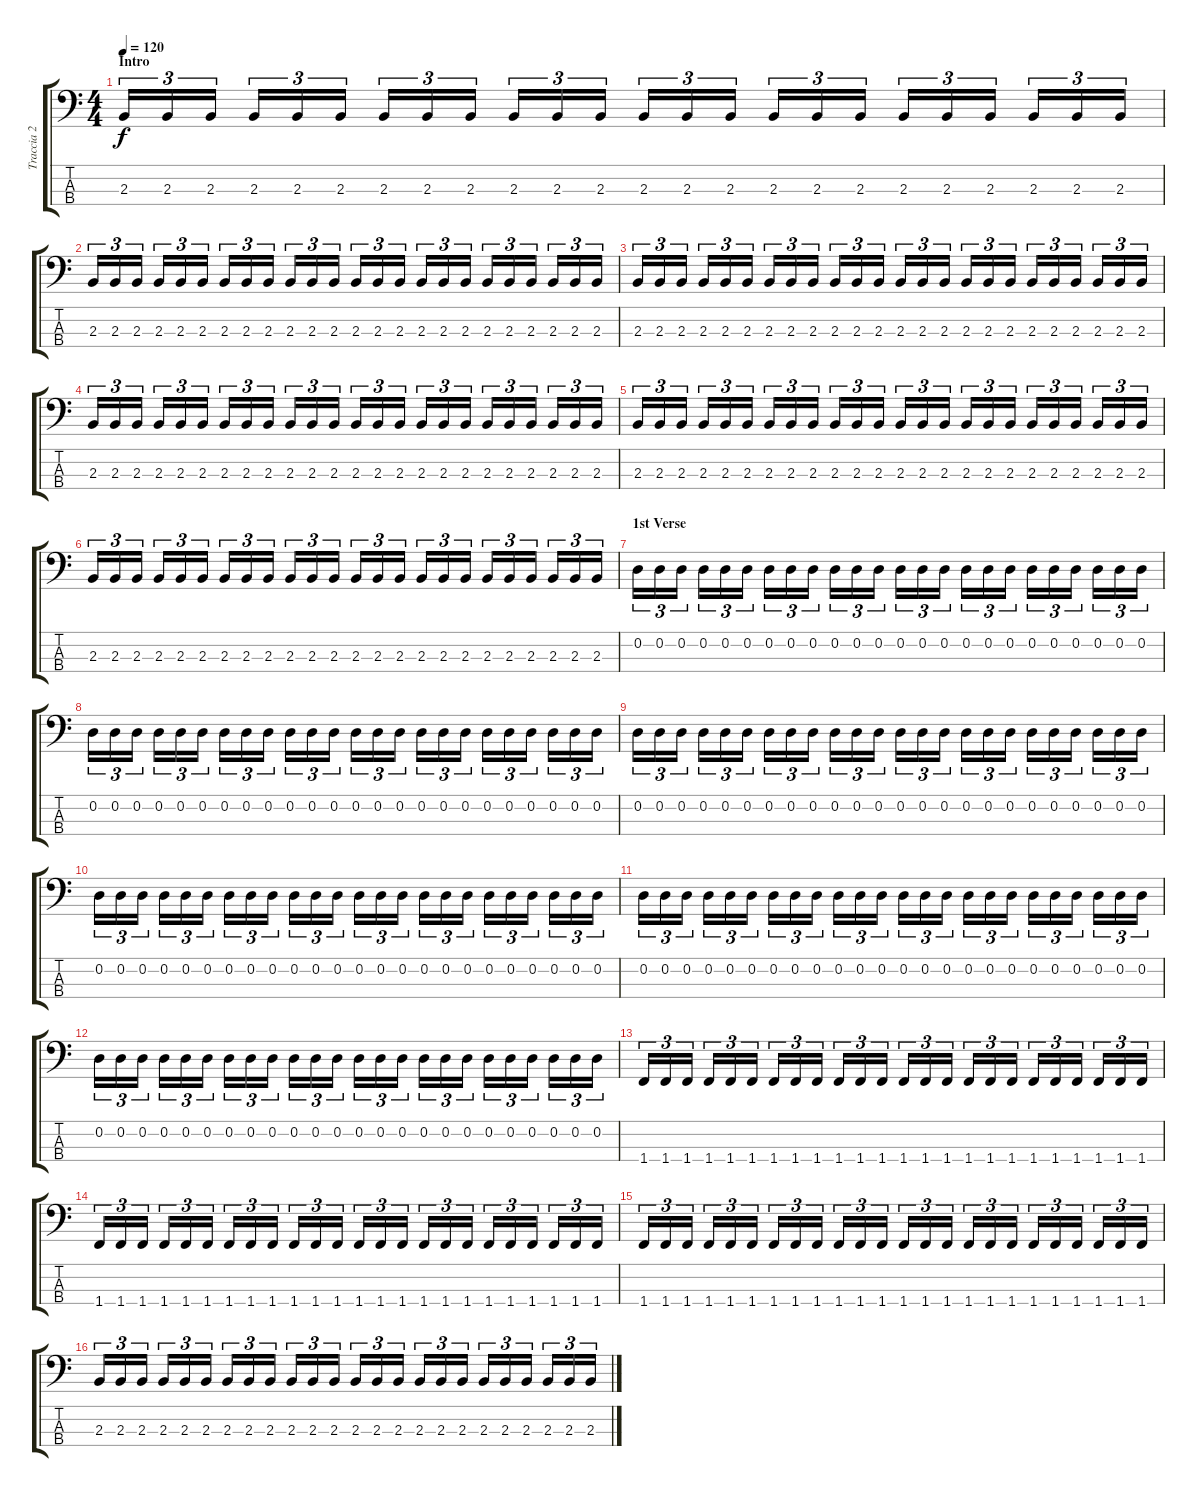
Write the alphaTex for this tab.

\track ("Traccia 2" "Traccia 2") {instrument electricbasspick}
\staff {score tabs}
\tuning (G2 D2 A1 E1) {hide}
\ts (4 4)
\section ("" "Intro")
\tempo 120
\tempo 140
\tempo 120
\clef f4
\ks c
2.3.16{tu (3 2) dy f instrument electricbasspick} 2.3.16{tu (3 2)} 2.3.16{tu (3 2)} 2.3.16{tu (3 2)} 2.3.16{tu (3 2)} 2.3.16{tu (3 2)} 2.3.16{tu (3 2)} 2.3.16{tu (3 2)} 2.3.16{tu (3 2)} 2.3.16{tu (3 2)} 2.3.16{tu (3 2)} 2.3.16{tu (3 2)} 2.3.16{tu (3 2)} 2.3.16{tu (3 2)} 2.3.16{tu (3 2)} 2.3.16{tu (3 2)} 2.3.16{tu (3 2)} 2.3.16{tu (3 2)} 2.3.16{tu (3 2)} 2.3.16{tu (3 2)} 2.3.16{tu (3 2)} 2.3.16{tu (3 2)} 2.3.16{tu (3 2)} 2.3.16{tu (3 2)} |
2.3.16{tu (3 2)} 2.3.16{tu (3 2)} 2.3.16{tu (3 2)} 2.3.16{tu (3 2)} 2.3.16{tu (3 2)} 2.3.16{tu (3 2)} 2.3.16{tu (3 2)} 2.3.16{tu (3 2)} 2.3.16{tu (3 2)} 2.3.16{tu (3 2)} 2.3.16{tu (3 2)} 2.3.16{tu (3 2)} 2.3.16{tu (3 2)} 2.3.16{tu (3 2)} 2.3.16{tu (3 2)} 2.3.16{tu (3 2)} 2.3.16{tu (3 2)} 2.3.16{tu (3 2)} 2.3.16{tu (3 2)} 2.3.16{tu (3 2)} 2.3.16{tu (3 2)} 2.3.16{tu (3 2)} 2.3.16{tu (3 2)} 2.3.16{tu (3 2)} |
2.3.16{tu (3 2)} 2.3.16{tu (3 2)} 2.3.16{tu (3 2)} 2.3.16{tu (3 2)} 2.3.16{tu (3 2)} 2.3.16{tu (3 2)} 2.3.16{tu (3 2)} 2.3.16{tu (3 2)} 2.3.16{tu (3 2)} 2.3.16{tu (3 2)} 2.3.16{tu (3 2)} 2.3.16{tu (3 2)} 2.3.16{tu (3 2)} 2.3.16{tu (3 2)} 2.3.16{tu (3 2)} 2.3.16{tu (3 2)} 2.3.16{tu (3 2)} 2.3.16{tu (3 2)} 2.3.16{tu (3 2)} 2.3.16{tu (3 2)} 2.3.16{tu (3 2)} 2.3.16{tu (3 2)} 2.3.16{tu (3 2)} 2.3.16{tu (3 2)} |
2.3.16{tu (3 2)} 2.3.16{tu (3 2)} 2.3.16{tu (3 2)} 2.3.16{tu (3 2)} 2.3.16{tu (3 2)} 2.3.16{tu (3 2)} 2.3.16{tu (3 2)} 2.3.16{tu (3 2)} 2.3.16{tu (3 2)} 2.3.16{tu (3 2)} 2.3.16{tu (3 2)} 2.3.16{tu (3 2)} 2.3.16{tu (3 2)} 2.3.16{tu (3 2)} 2.3.16{tu (3 2)} 2.3.16{tu (3 2)} 2.3.16{tu (3 2)} 2.3.16{tu (3 2)} 2.3.16{tu (3 2)} 2.3.16{tu (3 2)} 2.3.16{tu (3 2)} 2.3.16{tu (3 2)} 2.3.16{tu (3 2)} 2.3.16{tu (3 2)} |
2.3.16{tu (3 2)} 2.3.16{tu (3 2)} 2.3.16{tu (3 2)} 2.3.16{tu (3 2)} 2.3.16{tu (3 2)} 2.3.16{tu (3 2)} 2.3.16{tu (3 2)} 2.3.16{tu (3 2)} 2.3.16{tu (3 2)} 2.3.16{tu (3 2)} 2.3.16{tu (3 2)} 2.3.16{tu (3 2)} 2.3.16{tu (3 2)} 2.3.16{tu (3 2)} 2.3.16{tu (3 2)} 2.3.16{tu (3 2)} 2.3.16{tu (3 2)} 2.3.16{tu (3 2)} 2.3.16{tu (3 2)} 2.3.16{tu (3 2)} 2.3.16{tu (3 2)} 2.3.16{tu (3 2)} 2.3.16{tu (3 2)} 2.3.16{tu (3 2)} |
2.3.16{tu (3 2)} 2.3.16{tu (3 2)} 2.3.16{tu (3 2)} 2.3.16{tu (3 2)} 2.3.16{tu (3 2)} 2.3.16{tu (3 2)} 2.3.16{tu (3 2)} 2.3.16{tu (3 2)} 2.3.16{tu (3 2)} 2.3.16{tu (3 2)} 2.3.16{tu (3 2)} 2.3.16{tu (3 2)} 2.3.16{tu (3 2)} 2.3.16{tu (3 2)} 2.3.16{tu (3 2)} 2.3.16{tu (3 2)} 2.3.16{tu (3 2)} 2.3.16{tu (3 2)} 2.3.16{tu (3 2)} 2.3.16{tu (3 2)} 2.3.16{tu (3 2)} 2.3.16{tu (3 2)} 2.3.16{tu (3 2)} 2.3.16{tu (3 2)} |
\section ("" "1st Verse")
0.2.16{tu (3 2)} 0.2.16{tu (3 2)} 0.2.16{tu (3 2)} 0.2.16{tu (3 2)} 0.2.16{tu (3 2)} 0.2.16{tu (3 2)} 0.2.16{tu (3 2)} 0.2.16{tu (3 2)} 0.2.16{tu (3 2)} 0.2.16{tu (3 2)} 0.2.16{tu (3 2)} 0.2.16{tu (3 2)} 0.2.16{tu (3 2)} 0.2.16{tu (3 2)} 0.2.16{tu (3 2)} 0.2.16{tu (3 2)} 0.2.16{tu (3 2)} 0.2.16{tu (3 2)} 0.2.16{tu (3 2)} 0.2.16{tu (3 2)} 0.2.16{tu (3 2)} 0.2.16{tu (3 2)} 0.2.16{tu (3 2)} 0.2.16{tu (3 2)} |
0.2.16{tu (3 2)} 0.2.16{tu (3 2)} 0.2.16{tu (3 2)} 0.2.16{tu (3 2)} 0.2.16{tu (3 2)} 0.2.16{tu (3 2)} 0.2.16{tu (3 2)} 0.2.16{tu (3 2)} 0.2.16{tu (3 2)} 0.2.16{tu (3 2)} 0.2.16{tu (3 2)} 0.2.16{tu (3 2)} 0.2.16{tu (3 2)} 0.2.16{tu (3 2)} 0.2.16{tu (3 2)} 0.2.16{tu (3 2)} 0.2.16{tu (3 2)} 0.2.16{tu (3 2)} 0.2.16{tu (3 2)} 0.2.16{tu (3 2)} 0.2.16{tu (3 2)} 0.2.16{tu (3 2)} 0.2.16{tu (3 2)} 0.2.16{tu (3 2)} |
0.2.16{tu (3 2)} 0.2.16{tu (3 2)} 0.2.16{tu (3 2)} 0.2.16{tu (3 2)} 0.2.16{tu (3 2)} 0.2.16{tu (3 2)} 0.2.16{tu (3 2)} 0.2.16{tu (3 2)} 0.2.16{tu (3 2)} 0.2.16{tu (3 2)} 0.2.16{tu (3 2)} 0.2.16{tu (3 2)} 0.2.16{tu (3 2)} 0.2.16{tu (3 2)} 0.2.16{tu (3 2)} 0.2.16{tu (3 2)} 0.2.16{tu (3 2)} 0.2.16{tu (3 2)} 0.2.16{tu (3 2)} 0.2.16{tu (3 2)} 0.2.16{tu (3 2)} 0.2.16{tu (3 2)} 0.2.16{tu (3 2)} 0.2.16{tu (3 2)} |
0.2.16{tu (3 2)} 0.2.16{tu (3 2)} 0.2.16{tu (3 2)} 0.2.16{tu (3 2)} 0.2.16{tu (3 2)} 0.2.16{tu (3 2)} 0.2.16{tu (3 2)} 0.2.16{tu (3 2)} 0.2.16{tu (3 2)} 0.2.16{tu (3 2)} 0.2.16{tu (3 2)} 0.2.16{tu (3 2)} 0.2.16{tu (3 2)} 0.2.16{tu (3 2)} 0.2.16{tu (3 2)} 0.2.16{tu (3 2)} 0.2.16{tu (3 2)} 0.2.16{tu (3 2)} 0.2.16{tu (3 2)} 0.2.16{tu (3 2)} 0.2.16{tu (3 2)} 0.2.16{tu (3 2)} 0.2.16{tu (3 2)} 0.2.16{tu (3 2)} |
0.2.16{tu (3 2)} 0.2.16{tu (3 2)} 0.2.16{tu (3 2)} 0.2.16{tu (3 2)} 0.2.16{tu (3 2)} 0.2.16{tu (3 2)} 0.2.16{tu (3 2)} 0.2.16{tu (3 2)} 0.2.16{tu (3 2)} 0.2.16{tu (3 2)} 0.2.16{tu (3 2)} 0.2.16{tu (3 2)} 0.2.16{tu (3 2)} 0.2.16{tu (3 2)} 0.2.16{tu (3 2)} 0.2.16{tu (3 2)} 0.2.16{tu (3 2)} 0.2.16{tu (3 2)} 0.2.16{tu (3 2)} 0.2.16{tu (3 2)} 0.2.16{tu (3 2)} 0.2.16{tu (3 2)} 0.2.16{tu (3 2)} 0.2.16{tu (3 2)} |
0.2.16{tu (3 2)} 0.2.16{tu (3 2)} 0.2.16{tu (3 2)} 0.2.16{tu (3 2)} 0.2.16{tu (3 2)} 0.2.16{tu (3 2)} 0.2.16{tu (3 2)} 0.2.16{tu (3 2)} 0.2.16{tu (3 2)} 0.2.16{tu (3 2)} 0.2.16{tu (3 2)} 0.2.16{tu (3 2)} 0.2.16{tu (3 2)} 0.2.16{tu (3 2)} 0.2.16{tu (3 2)} 0.2.16{tu (3 2)} 0.2.16{tu (3 2)} 0.2.16{tu (3 2)} 0.2.16{tu (3 2)} 0.2.16{tu (3 2)} 0.2.16{tu (3 2)} 0.2.16{tu (3 2)} 0.2.16{tu (3 2)} 0.2.16{tu (3 2)} |
1.4.16{tu (3 2)} 1.4.16{tu (3 2)} 1.4.16{tu (3 2)} 1.4.16{tu (3 2)} 1.4.16{tu (3 2)} 1.4.16{tu (3 2)} 1.4.16{tu (3 2)} 1.4.16{tu (3 2)} 1.4.16{tu (3 2)} 1.4.16{tu (3 2)} 1.4.16{tu (3 2)} 1.4.16{tu (3 2)} 1.4.16{tu (3 2)} 1.4.16{tu (3 2)} 1.4.16{tu (3 2)} 1.4.16{tu (3 2)} 1.4.16{tu (3 2)} 1.4.16{tu (3 2)} 1.4.16{tu (3 2)} 1.4.16{tu (3 2)} 1.4.16{tu (3 2)} 1.4.16{tu (3 2)} 1.4.16{tu (3 2)} 1.4.16{tu (3 2)} |
1.4.16{tu (3 2)} 1.4.16{tu (3 2)} 1.4.16{tu (3 2)} 1.4.16{tu (3 2)} 1.4.16{tu (3 2)} 1.4.16{tu (3 2)} 1.4.16{tu (3 2)} 1.4.16{tu (3 2)} 1.4.16{tu (3 2)} 1.4.16{tu (3 2)} 1.4.16{tu (3 2)} 1.4.16{tu (3 2)} 1.4.16{tu (3 2)} 1.4.16{tu (3 2)} 1.4.16{tu (3 2)} 1.4.16{tu (3 2)} 1.4.16{tu (3 2)} 1.4.16{tu (3 2)} 1.4.16{tu (3 2)} 1.4.16{tu (3 2)} 1.4.16{tu (3 2)} 1.4.16{tu (3 2)} 1.4.16{tu (3 2)} 1.4.16{tu (3 2)} |
1.4.16{tu (3 2)} 1.4.16{tu (3 2)} 1.4.16{tu (3 2)} 1.4.16{tu (3 2)} 1.4.16{tu (3 2)} 1.4.16{tu (3 2)} 1.4.16{tu (3 2)} 1.4.16{tu (3 2)} 1.4.16{tu (3 2)} 1.4.16{tu (3 2)} 1.4.16{tu (3 2)} 1.4.16{tu (3 2)} 1.4.16{tu (3 2)} 1.4.16{tu (3 2)} 1.4.16{tu (3 2)} 1.4.16{tu (3 2)} 1.4.16{tu (3 2)} 1.4.16{tu (3 2)} 1.4.16{tu (3 2)} 1.4.16{tu (3 2)} 1.4.16{tu (3 2)} 1.4.16{tu (3 2)} 1.4.16{tu (3 2)} 1.4.16{tu (3 2)} |
2.3.16{tu (3 2)} 2.3.16{tu (3 2)} 2.3.16{tu (3 2)} 2.3.16{tu (3 2)} 2.3.16{tu (3 2)} 2.3.16{tu (3 2)} 2.3.16{tu (3 2)} 2.3.16{tu (3 2)} 2.3.16{tu (3 2)} 2.3.16{tu (3 2)} 2.3.16{tu (3 2)} 2.3.16{tu (3 2)} 2.3.16{tu (3 2)} 2.3.16{tu (3 2)} 2.3.16{tu (3 2)} 2.3.16{tu (3 2)} 2.3.16{tu (3 2)} 2.3.16{tu (3 2)} 2.3.16{tu (3 2)} 2.3.16{tu (3 2)} 2.3.16{tu (3 2)} 2.3.16{tu (3 2)} 2.3.16{tu (3 2)} 2.3.16{tu (3 2)}
